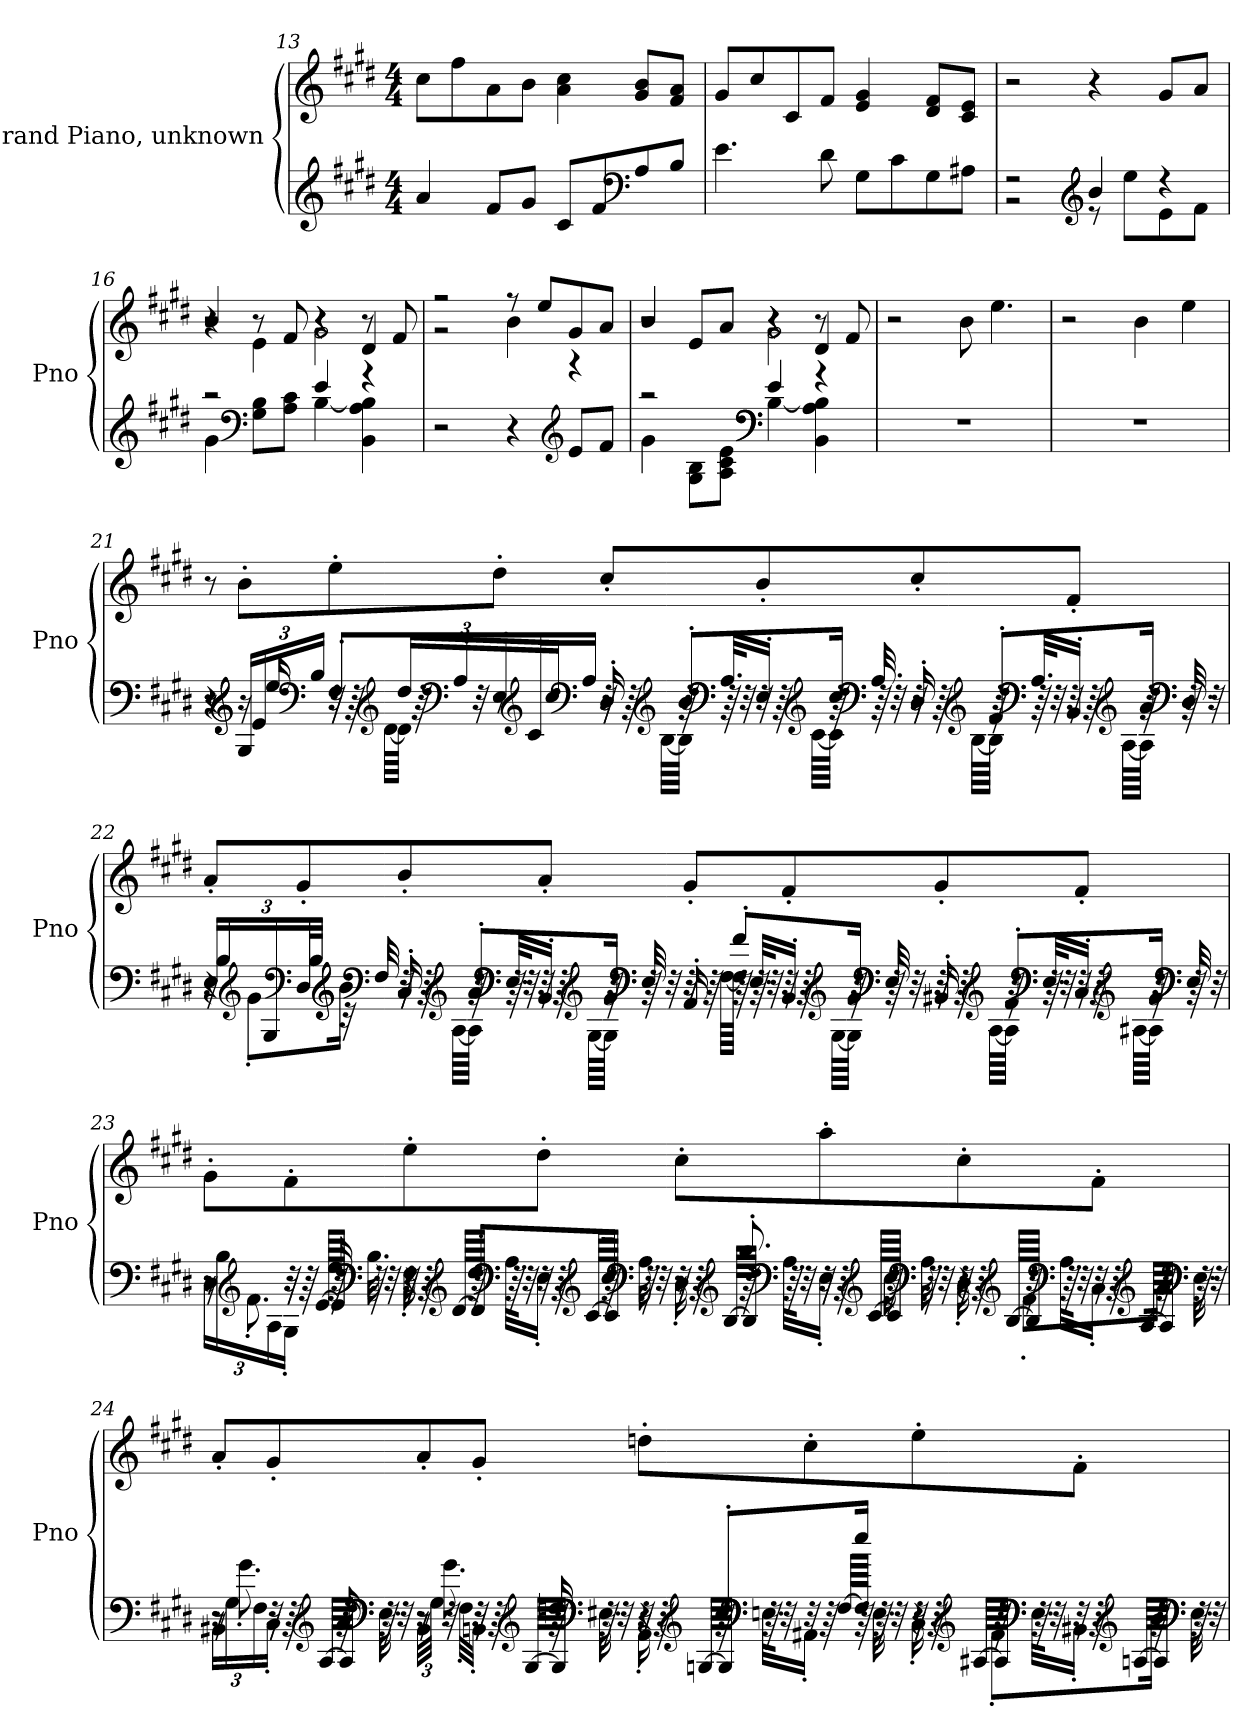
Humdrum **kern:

**kern	**kern
*part1	*part1
*staff2	*staff1
*I"Grand Piano, unknown	*
*I'Pno	*
*clefG2	*clefG2
*k[f#c#g#d#]	*k[f#c#g#d#]
*M4/4	*M4/4
=13	=13
4a/	8cc#\L
.	8ff#\
8f#/L	8a\
8g#/J	8b\J
8c#/L	4a\ 4cc#\
8f#/	.
*clefF4	*
8A/	8g#/ 8b/L
8B/J	8f#/ 8a/J
!!LO:LB:g=z
=14	=14
4.e\	8g#/L
.	8cc#/
.	8c#/
8d#\	8f#/J
8G#\L	4e/ 4g#/
8c#\	.
8G#\	8d#/ 8f#/L
8A#X\J	8c#/ 8e/J
=15	=15
*^	*
2r	2r	2r
*clefG2	*	*
4b/	8r	4r
.	8ee\L	.
4r	8e\	8g#/L
.	8f#\J	8a/J
=16	=16	=16
*	*	*^
*	*	*	*^
2r	4g#\	4b/	4r	2r
*clefF4	*	*	*	*
.	8G#\ 8B\L	8r	4e\	.
.	8A\ 8c#\J	8f#/	.	.
4e/	[4B\	4r	2g#\	4r
4r	4BB\ 4A\ 4B\]	8r	.	4d#/
.	.	8f#/	.	.
*v	*v	*	*	*
*	*	*v	*v
=17	=17	=17
2r	2r	2r
4r	8r	4b\
.	8ee/L	.
*clefG2	*	*
8e/L	8g#/	4r
8f#/J	8a/J	.
=18	=18	=18
*^	*	*^
2r	4g#\	4b/	2r	2r
.	8G#\ 8B\L	8e/L	.	.
.	8A\ 8c#\ 8e\J	8a/J	.	.
*clefF4	*	*	*	*
4e/	[4B\	4r	2g#\	4r
4r	4BB\ 4A\ 4B\]	8r	.	4d#/
.	.	8f#/	.	.
*v	*v	*	*	*
*	*v	*v	*v
!!LO:LB:g=z
=19	=19
1r	2r
.	8b\
.	4.ee\
=20	=20
1r	2r
.	4b\
.	4ee\
!!LO:LB:g=z
=21	=21
*^	*
*	*^	*
8r	4r	8r	8r
*clefG2	*	*	*
*	*	*Xbrackettup	*
16r	.	24G#/LL	8b'\L
.	.	24e/	.
16ee/	.	.	.
*clefF4	*	*	*
.	.	24B/JJ	.
16r	32r	12F#'/L	8ee'\
.	64r	.	.
*clefG2	*	*	*
.	[64d#\LLLL	.	.
16dd#/LL	64d#\JJJJ]	.	.
.	64r	.	.
*clefF4	*	*	*
.	.	12A'/	.
.	32r	.	.
16E'/	8r	.	8dd#'\J
*clefG2	*	*	*
.	.	24c#/L	.
16cc#/JJ	.	.	.
*clefF4	*	*	*
.	.	24A/JJ	.
16r	32r	16D#'/	8cc#'/L
.	64r	.	.
*clefG2	*	*	*
.	[64B\LLLL	.	.
8b'/L	64B\JJJJ]	64r	.
*clefF4	*	*	*
.	64r	32.A/KLL	.
.	32r	.	.
.	32r	16E'/JJ	8b'/
.	64r	.	.
*clefG2	*	*	*
.	[64c#\LLLL	.	.
16cc#/Jk	64c#\JJJJ]	64r	.
*clefF4	*	*	*
.	64r	32.A/	.
.	32r	.	.
16r	32r	16D#'/	8cc#'/
.	64r	.	.
*clefG2	*	*	*
.	[64B\LLLL	.	.
8f#'/L	64B\JJJJ]	64r	.
*clefF4	*	*	*
.	64r	32.A/KLL	.
.	32r	.	.
.	32r	16BB'/JJ	8f#'/J
.	64r	.	.
*clefG2	*	*	*
.	[64A\LLLL	.	.
16a/Jk	64A\JJJJ]	64r	.
*clefF4	*	*	*
.	64r	32.D#/	.
.	32r	.	.
!!LO:PB:g=z
=22	=22	=22	=22
4r	16r	24E/LL	8a'/L
.	.	24B/	.
*clefG2	*	*	*
.	8g#'\L	.	.
.	.	24G#/	.
*clefF4	*	*	*
.	.	24D#/	8g#'/
.	.	48B/JJk	.
*clefG2	*	*	*
.	16b\Jk	32r	.
*clefF4	*	*	*
.	.	32F#/	.
16r	32r	16C#'/	8b'/
.	64r	.	.
*clefG2	*	*	*
.	[64A\LLLL	.	.
8a'/L	64A\JJJJ]	64r	.
*clefF4	*	*	*
.	64r	32.E/KLL	.
.	32r	.	.
.	32r	16BB'/JJ	8a'/J
.	64r	.	.
*clefG2	*	*	*
.	[64G#\LLLL	.	.
16g#/Jk	64G#\JJJJ]	64r	.
*clefF4	*	*	*
.	64r	32.E/	.
.	32r	.	.
16r	32r	16AA'/	8g#'/L
.	64r	.	.
.	[64F#\LLLL	.	.
8f#'/L	64F#\JJJJ]	64r	.
.	64r	32.E/KLL	.
.	32r	.	.
.	32r	16BB'/JJ	8f#'/
.	64r	.	.
*clefG2	*	*	*
.	[64G#\LLLL	.	.
16g#/Jk	64G#\JJJJ]	64r	.
*clefF4	*	*	*
.	64r	32.E/	.
.	32r	.	.
16r	32r	16BB#X'/	8g#'/
.	64r	.	.
*clefG2	*	*	*
.	[64A\LLLL	.	.
8f#'/L	64A\JJJJ]	64r	.
*clefF4	*	*	*
.	64r	32.E/KLL	.
.	32r	.	.
.	32r	16C#'/JJ	8f#'/J
.	64r	.	.
*clefG2	*	*	*
.	[64A#X\LLLL	.	.
16g#/Jk	64A#\JJJJ]	64r	.
*clefF4	*	*	*
.	64r	32.E/	.
.	32r	.	.
!!LO:LB:g=z
=23	=23	=23	=23
*	*	*^	*
8r	16r	8r	24D#\LL	8g#'\L
.	.	.	24B\	.
*clefG2	*	*	*	*
.	8.f#'\	.	.	.
.	.	.	24A\	.
16r	.	32r	16G#'\JJ	8f#'\
.	.	64r	.	.
.	.	[64e/LLLL	.	.
16ee/	.	64e/JJJJ]	64r	.
*clefF4	*	*	*	*
.	.	64r	32.B\	.
.	.	32r	.	.
16r	4r	32r	16F#'\	8ee'\
.	.	64r	.	.
*clefG2	*	*	*	*
.	.	[64d#/LLLL	.	.
8dd#'/L	.	64d#/JJJJ]	64r	.
*clefF4	*	*	*	*
.	.	64r	32.A\KLL	.
.	.	32r	.	.
.	.	32r	16E'\JJ	8dd#'\J
.	.	64r	.	.
*clefG2	*	*	*	*
.	.	[64c#/LLLL	.	.
16cc#/Jk	.	64c#/JJJJ]	64r	.
*clefF4	*	*	*	*
.	.	64r	32.A\	.
.	.	32r	.	.
16r	8r	32r	16D#'\	8cc#'\L
.	.	64r	.	.
*clefG2	*	*	*	*
.	.	[64B/LLLL	.	.
8.aa'/	.	64B/JJJJ]	64r	.
*clefF4	*	*	*	*
.	.	64r	32.A\KLL	.
.	.	32r	.	.
.	16r	32r	16E'\JJ	8aa'\
.	.	64r	.	.
*clefG2	*	*	*	*
.	.	[64c#/LLLL	.	.
.	16cc#\	64c#/JJJJ]	64r	.
*clefF4	*	*	*	*
.	.	64r	32.A\	.
.	.	32r	.	.
4r	16r	32r	16D#'\	8cc#'\
.	.	64r	.	.
*clefG2	*	*	*	*
.	.	[64B/LLLL	.	.
.	8f#'\L	64B/JJJJ]	64r	.
*clefF4	*	*	*	*
.	.	64r	32.A\KLL	.
.	.	32r	.	.
.	.	32r	16C#'\JJ	8f#'\J
.	.	64r	.	.
*clefG2	*	*	*	*
.	.	[64A/LLLL	.	.
.	16a\Jk	64A/JJJJ]	64r	.
*clefF4	*	*	*	*
.	.	64r	32.E\	.
.	.	32r	.	.
!!LO:LB:g=z
=24	=24	=24	=24	=24
8r	16r	8r	24BB#X\LL	8a'/L
.	.	.	24G#\	.
.	8.g#'\	.	.	.
.	.	.	24F#\	.
16r	.	32r	16C#'\JJ	8g#'/
.	.	64r	.	.
*clefG2	*	*	*	*
.	.	[64A/LLLL	.	.
16a/	.	64A/JJJJ]	64r	.
*clefF4	*	*	*	*
.	.	64r	32.E\	.
.	.	32r	.	.
8r	16r	8r	24BB#\LL	8a'/
.	.	.	48G#\JJk	.
.	8.g#'\	.	32r	.
.	.	.	32F#'\KLL	.
16r	.	32r	16BBn'\JJ	8g#'/J
.	.	64r	.	.
*clefG2	*	*	*	*
.	.	[64G#/LLLL	.	.
16ddn/	.	64G#/JJJJ]	64r	.
*clefF4	*	*	*	*
.	.	64r	32.E#X\	.
.	.	32r	.	.
16r	4r	32r	16AA'\	8ddn'\L
.	.	64r	.	.
*clefG2	*	*	*	*
.	.	[64Gn/LLLL	.	.
8cc#'/L	.	64G/JJJJ]	64r	.
*clefF4	*	*	*	*
.	.	64r	32.En\KLL	.
.	.	32r	.	.
.	.	32r	16AA#X'\JJ	8cc#'\
.	.	64r	.	.
.	.	[64F#/LLLL	.	.
16ee/Jk	.	64F#/JJJJ]	64r	.
.	.	64r	32.E\	.
.	.	32r	.	.
4r	16r	32r	16C#'\	8ee'\
.	.	64r	.	.
*clefG2	*	*	*	*
.	.	[64A#X/LLLL	.	.
.	8f#'\L	64A#/JJJJ]	64r	.
*clefF4	*	*	*	*
.	.	64r	32.E\KLL	.
.	.	32r	.	.
.	.	32r	16BB#X'\JJ	8f#'\J
.	.	64r	.	.
*clefG2	*	*	*	*
.	.	[64An/LLLL	.	.
.	16b\Jk	64A/JJJJ]	64r	.
*clefF4	*	*	*	*
.	.	64r	32.E\	.
.	.	32r	.	.
*v	*v	*v	*v	*
=	=
*-	*-
